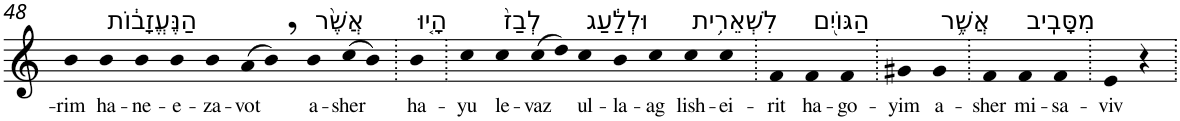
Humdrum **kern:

**kern	**text
*part1	*part1
*staff1	*staff1
*I"Piano	*
*I'Pno	*
!!LO:PB:g=z
*clefG2	*
*k[]	*
=48	=48
!	!LO:LY:b
4b	-rim
!LO:TX:a:t=הַנֶּעֱזָב֔וֹת	!
!	!LO:LY:b
4b	ha-
!	!LO:LY:b
4b	-ne-
!	!LO:LY:b
4b	-e-
!	!LO:LY:b
4b	-za-
!	!LO:LY:b
(>8a	-vot
8b,)	.
!LO:TX:a:t=אֲשֶׁ֨ר	!
!	!LO:LY:b
4b	a-
!	!LO:LY:b
(>8cc	-sher
8b)	.
=49.	=49.
!LO:TX:a:t=הָי֤וּ	!
!	!LO:LY:b
4b	ha-
=50.	=50.
!	!LO:LY:b
4cc	-yu
!LO:TX:a:t=לְבַז֙	!
!	!LO:LY:b
4cc	le-
!	!LO:LY:b
(>8cc	-vaz
8dd)	.
!LO:TX:a:t=וּלְלַ֔עַג	!
!	!LO:LY:b
4cc	ul-
!	!LO:LY:b
4b	-la-
!	!LO:LY:b
4cc	-ag
!LO:TX:a:t=לִשְׁאֵרִ֥ית	!
!	!LO:LY:b
4cc	lish-
!	!LO:LY:b
4cc	-ei-
=51.	=51.
!	!LO:LY:b
4f	-rit
!LO:TX:a:t=הַגּוֹיִ֖ם	!
!	!LO:LY:b
4f	ha-
!	!LO:LY:b
4f	-go-
=52.	=52.
!	!LO:LY:b
4g#X	-yim
!LO:TX:a:t=אֲשֶׁ֥ר	!
!	!LO:LY:b
4g#	a-
=53.	=53.
!	!LO:LY:b
4f	-sher
!LO:TX:a:t=מִסָּבִֽיב	!
!	!LO:LY:b
4f	mi-
!	!LO:LY:b
4f	-sa-
=54.	=54.
!	!LO:LY:b
4e	-viv
4r	.
=.	=.
*-	*-
